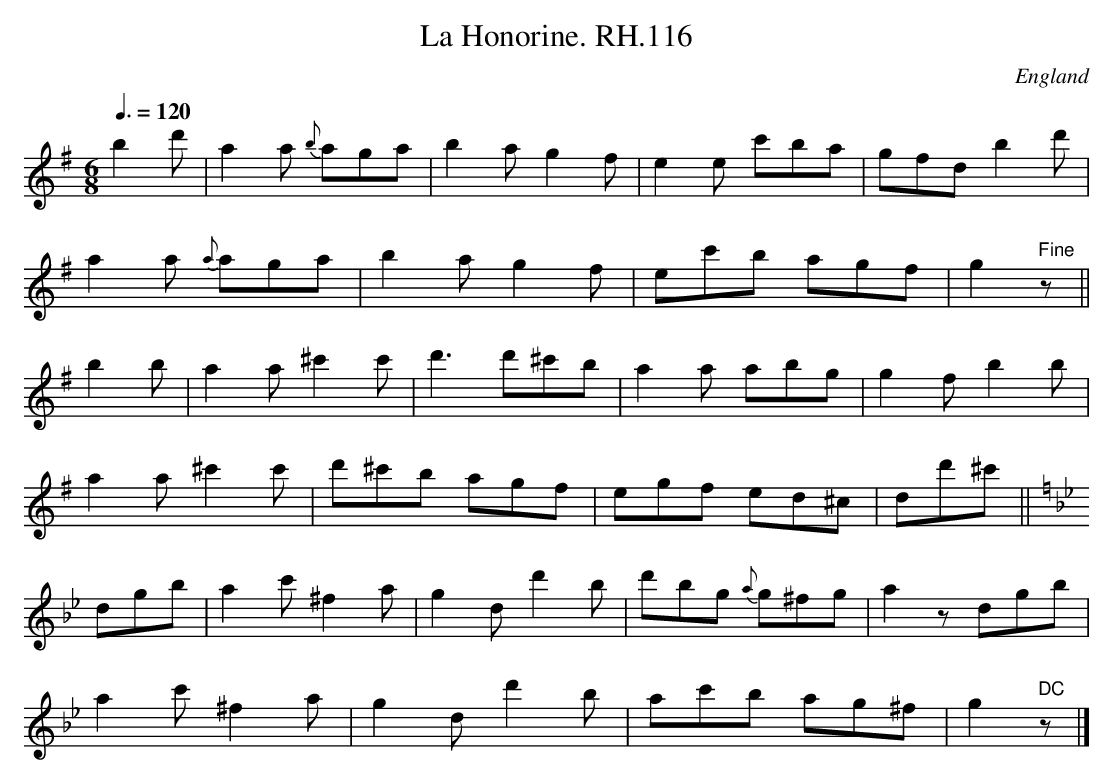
X:1
T:La Honorine. RH.116
L:1/8
M:6/8
O:England
Q:3/8=120
K:G
b2d'|\
a2a {b}aga|b2a g2f|e2e c'ba|gfd b2d'|!
a2a {a}aga|b2a g2f|ec'b agf|g2" Fine"z||!
b2b|a2a ^c'2c'|d'3 d'^c'b|a2a abg|g2f b2b|!
a2a ^c'2c'|d'^c'b agf|egf ed^c|dd'^c'||!
K:Bb
dgb|a2c' ^f2a|g2d d'2b|d'bg {a}g^fg|a2z dgb|!
a2c' ^f2a|g2d d'2b|ac'b ag^f|g2" DC"z|]
